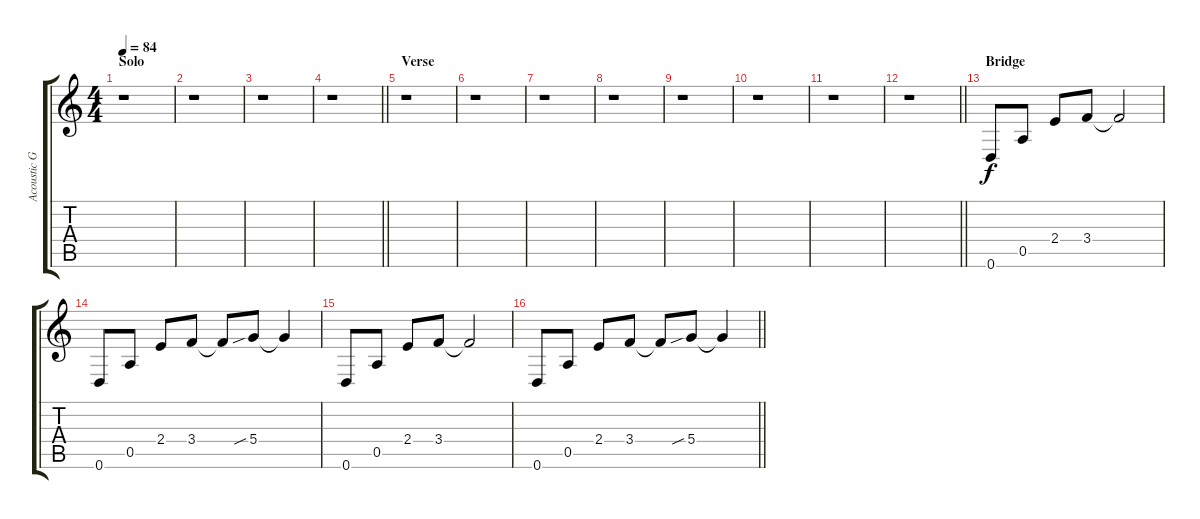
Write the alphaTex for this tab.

\track ("Acoustic Guitar" "Acoustic G") {instrument acousticguitarsteel}
\staff {score tabs}
\tuning (E4 B3 G3 D3 A2 D2) {hide}
\ts (4 4)
\section ("" "Solo")
\tempo 84
\clef g2
\ks c
r.1{dy f} |
r.1 |
r.1 |
\barLineRight lightlight
r.1 |
\section ("" "Verse")
r.1 |
r.1 |
r.1 |
r.1 |
r.1 |
r.1 |
r.1 |
\barLineRight lightlight
r.1 |
\section ("" "Bridge")
0.6.8 0.5.8 2.4.8 3.4.8 3.4{t}.2 |
0.6.8 0.5.8 2.4.8 3.4.8 3.4{t}.8 5.4{sib}.8 5.4{t}.4 |
0.6.8 0.5.8 2.4.8 3.4.8 3.4{t}.2 |
\barLineRight lightlight
0.6.8 0.5.8 2.4.8 3.4.8 3.4{t}.8 5.4{sib}.8 5.4{t}.4
